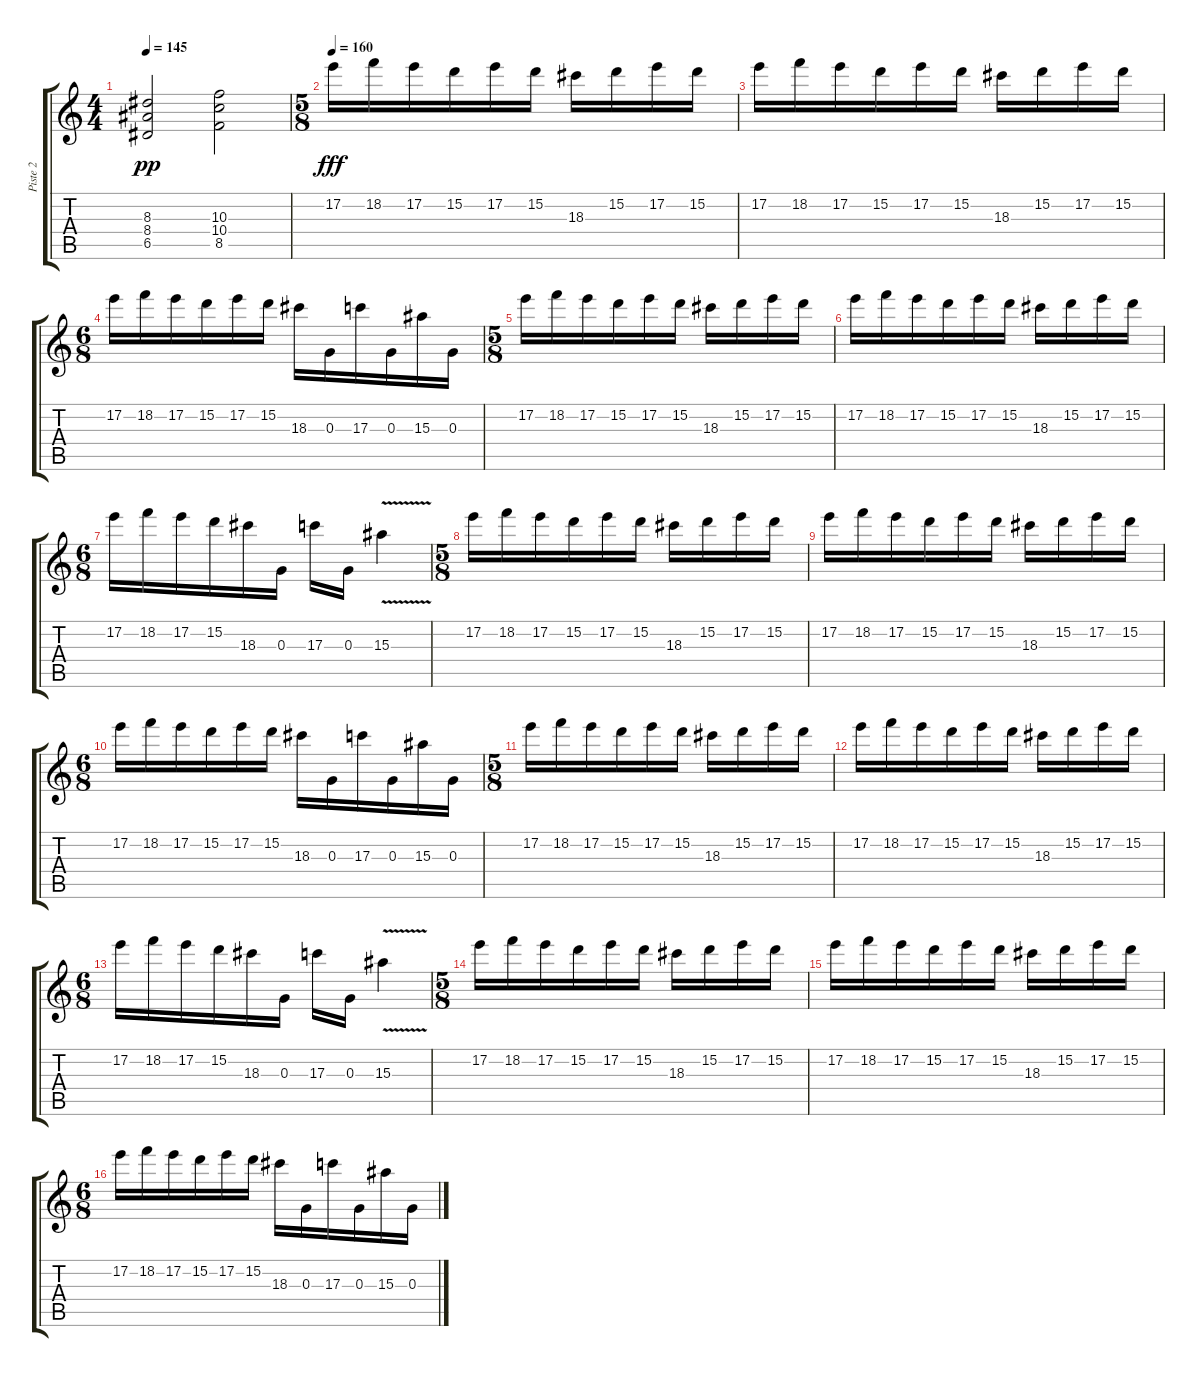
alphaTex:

\track ("Piste 2" "Piste 2") {instrument distortionguitar}
\staff {score tabs}
\tuning (E4 B3 G3 D3 A2 E2) {hide}
\ts (4 4)
\tempo 145
\clef g2
\ks c
(8.3 8.4 6.5).2{dy pp} (10.3 10.4 8.5).2 |
\ts (5 8)
\tempo 160
17.2.16{dy fff instrument electricguitarclean} 18.2.16 17.2.16 15.2.16 17.2.16 15.2.16 18.3.16 15.2.16 17.2.16 15.2.16 |
17.2.16 18.2.16 17.2.16 15.2.16 17.2.16 15.2.16 18.3.16 15.2.16 17.2.16 15.2.16 |
\ts (6 8)
17.2.16 18.2.16 17.2.16 15.2.16 17.2.16 15.2.16 18.3.16 0.3.16 17.3.16 0.3.16 15.3.16 0.3.16 |
\ts (5 8)
17.2.16 18.2.16 17.2.16 15.2.16 17.2.16 15.2.16 18.3.16 15.2.16 17.2.16 15.2.16 |
17.2.16 18.2.16 17.2.16 15.2.16 17.2.16 15.2.16 18.3.16 15.2.16 17.2.16 15.2.16 |
\ts (6 8)
17.2.16 18.2.16 17.2.16 15.2.16 18.3.16 0.3.16 17.3.16 0.3.16 15.3{v}.4 |
\ts (5 8)
17.2.16 18.2.16 17.2.16 15.2.16 17.2.16 15.2.16 18.3.16 15.2.16 17.2.16 15.2.16 |
17.2.16 18.2.16 17.2.16 15.2.16 17.2.16 15.2.16 18.3.16 15.2.16 17.2.16 15.2.16 |
\ts (6 8)
17.2.16 18.2.16 17.2.16 15.2.16 17.2.16 15.2.16 18.3.16 0.3.16 17.3.16 0.3.16 15.3.16 0.3.16 |
\ts (5 8)
17.2.16 18.2.16 17.2.16 15.2.16 17.2.16 15.2.16 18.3.16 15.2.16 17.2.16 15.2.16 |
17.2.16 18.2.16 17.2.16 15.2.16 17.2.16 15.2.16 18.3.16 15.2.16 17.2.16 15.2.16 |
\ts (6 8)
17.2.16 18.2.16 17.2.16 15.2.16 18.3.16 0.3.16 17.3.16 0.3.16 15.3{v}.4 |
\ts (5 8)
17.2.16 18.2.16 17.2.16 15.2.16 17.2.16 15.2.16 18.3.16 15.2.16 17.2.16 15.2.16 |
17.2.16 18.2.16 17.2.16 15.2.16 17.2.16 15.2.16 18.3.16 15.2.16 17.2.16 15.2.16 |
\ts (6 8)
17.2.16 18.2.16 17.2.16 15.2.16 17.2.16 15.2.16 18.3.16 0.3.16 17.3.16 0.3.16 15.3.16 0.3.16
